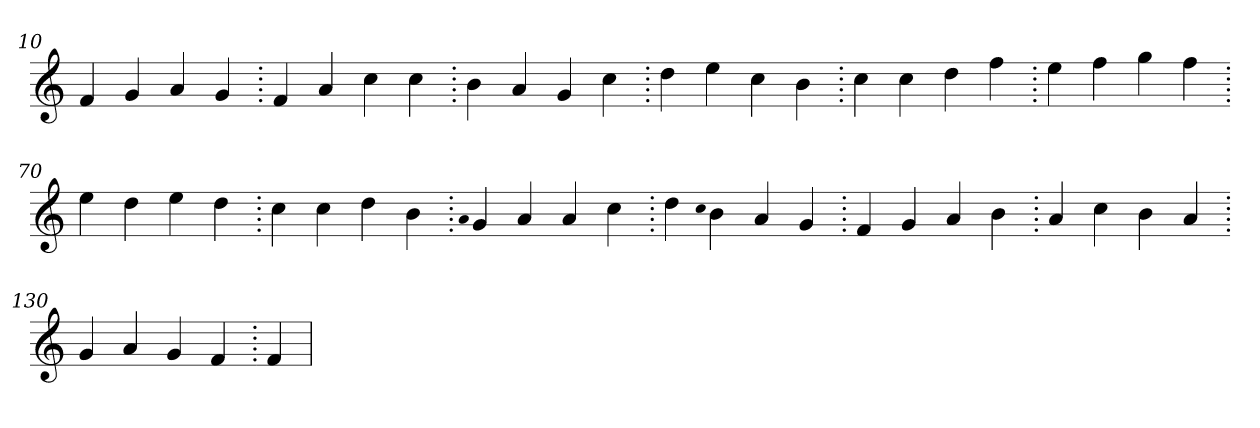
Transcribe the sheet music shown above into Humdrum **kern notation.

**kern
*part1
*staff1
*clefG2
=10.
4f
4g
4a
4g
=20.
4f
4a
4cc
4cc
=30.
4b
4a
4g
4cc
=40.
4dd
4ee
4cc
4b
=50.
4cc
4cc
4dd
4ff
=60.
4ee
4ff
4gg
4ff
=70.
4ee
4dd
4ee
4dd
=80.
4cc
4cc
4dd
4b
=90.
qqa
4g
4a
4a
4cc
=100.
4dd
qqcc
4b
4a
4g
=110.
4f
4g
4a
4b
=120.
4a
4cc
4b
4a
=130.
4g
4a
4g
4f
=140.
4f
=
*-
